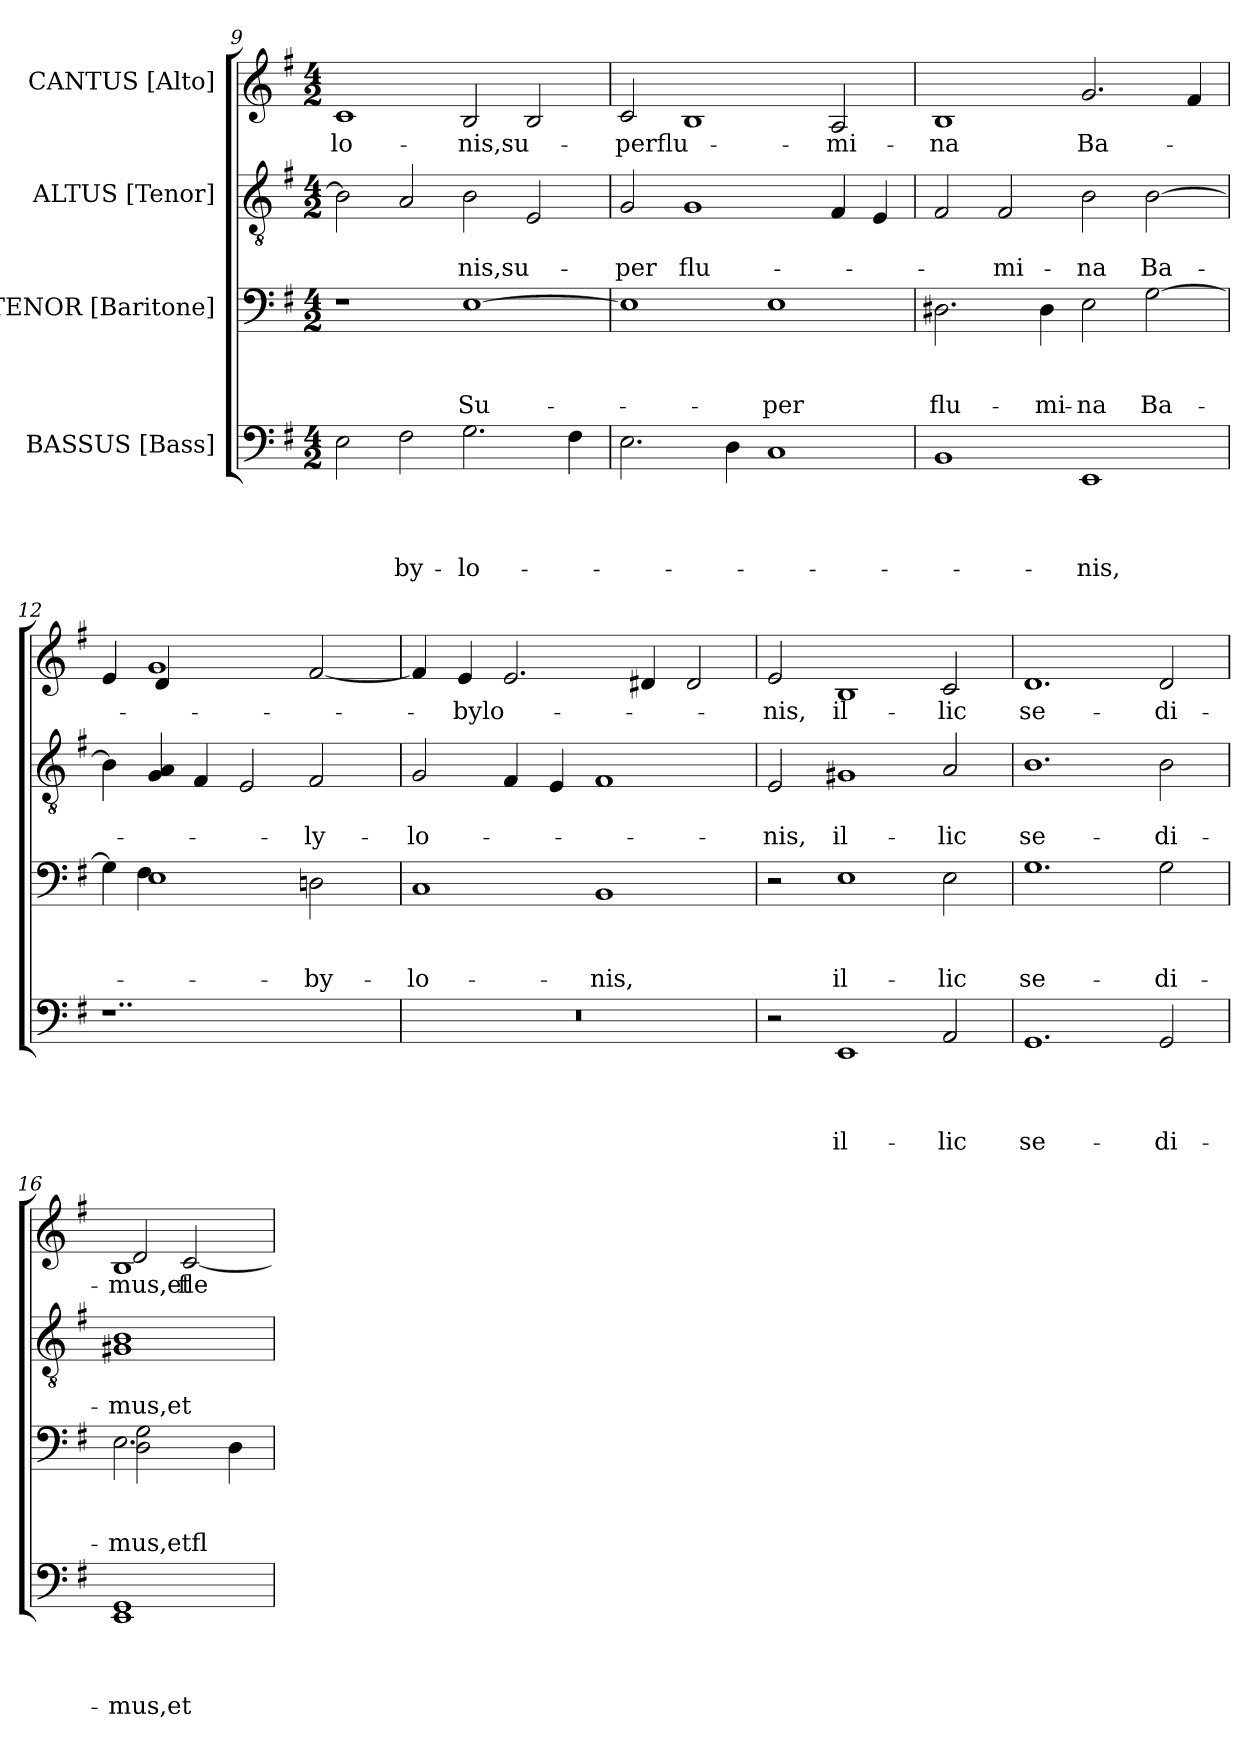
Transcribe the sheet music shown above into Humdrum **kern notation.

**kern	**text	**text	**text	**text	**kern	**text	**text	**text	**kern	**text	**text	**kern	**text
*part4	*part4	*part4	*part4	*part4	*part3	*part3	*part3	*part3	*part2	*part2	*part2	*part1	*part1
*staff4	*staff4	*staff4	*staff4	*staff4	*staff3	*staff3	*staff3	*staff3	*staff2	*staff2	*staff2	*staff1	*staff1
*I"BASSUS [Bass]	*	*	*	*	*I"TENOR [Baritone]	*	*	*	*I"ALTUS [Tenor]	*	*	*I"CANTUS [Alto]	*
*clefF4	*	*	*	*	*clefF4	*	*	*	*clefGv2	*	*	*clefG2	*
*k[f#]	*	*	*	*	*k[f#]	*	*	*	*k[f#]	*	*	*k[f#]	*
*G:	*	*	*	*	*G:	*	*	*	*G:	*	*	*G:	*
*M4/2	*	*	*	*	*M4/2	*	*	*	*M4/2	*	*	*M4/2	*
=9	=9	=9	=9	=9	=9	=9	=9	=9	=9	=9	=9	=9	=9
!	!	!	!	!	!	!	!	!	!	!	!	!	!LO:LY:b
2E\	.	.	.	.	1r	.	.	.	2B\]	.	.	1c	-lo-
!	!	!	!	!LO:LY:b:rj	!	!	!	!	!	!	!	!	!
2F#\	.	.	.	-by-	.	.	.	.	2A/	.	.	.	.
!	!	!	!	!LO:LY:b:rj	!	!	!	!LO:LY:b	!	!	!LO:LY:b:rj	!	!LO:LY:b
2.G\	.	.	.	-lo-	[>1E	.	.	Su-	2B\	.	-nis,su-	2B/	-nis,su-
.	.	.	.	.	.	.	.	.	2E/	.	.	2B/	.
4F#\	.	.	.	.	.	.	.	.	.	.	.	.	.
=10	=10	=10	=10	=10	=10	=10	=10	=10	=10	=10	=10	=10	=10
!	!	!	!	!	!	!	!	!	!	!	!LO:LY:b:rj	!	!LO:LY:b
2.E\	.	.	.	.	1E]	.	.	.	2G/	.	-per	2c/	-perflu-
!	!	!	!	!	!	!	!	!	!	!	!LO:LY:b:rj	!	!
.	.	.	.	.	.	.	.	.	1G	.	flu-	1B	.
4D\	.	.	.	.	.	.	.	.	.	.	.	.	.
!	!	!	!	!	!	!	!	!LO:LY:b	!	!	!	!	!
1C	.	.	.	.	1E	.	.	-per	.	.	.	.	.
!	!	!	!	!	!	!	!	!	!	!	!	!	!LO:LY:b
.	.	.	.	.	.	.	.	.	4F#/	.	.	2A/	-mi-
.	.	.	.	.	.	.	.	.	4E/	.	.	.	.
=11	=11	=11	=11	=11	=11	=11	=11	=11	=11	=11	=11	=11	=11
!	!	!	!	!	!	!	!	!LO:LY:b	!	!	!	!	!LO:LY:b
1BB	.	.	.	.	2.D#X\	.	.	flu-	2F#/	.	.	1B	-na
!	!	!	!	!	!	!	!	!	!	!	!LO:LY:b:rj	!	!
.	.	.	.	.	.	.	.	.	2F#/	.	-mi-	.	.
!	!	!	!	!	!	!	!	!LO:LY:b	!	!	!	!	!
.	.	.	.	.	4D#\	.	.	-mi-	.	.	.	.	.
!	!	!	!	!LO:LY:b:rj	!	!	!	!LO:LY:b	!	!	!LO:LY:b:rj	!	!LO:LY:b
1EE	.	.	.	-nis,	2E\	.	.	-na	2B\	.	-na	2.g/	Ba-
!	!	!	!	!	!	!	!	!LO:LY:b	!	!	!LO:LY:b:rj	!	!
.	.	.	.	.	[>2G\	.	.	Ba-	[>2B\	.	Ba-	.	.
.	.	.	.	.	.	.	.	.	.	.	.	4f#/	.
=12	=12	=12	=12	=12	=12	=12	=12	=12	=12	=12	=12	=12	=12
*	*	*	*	*	*^	*	*	*	*	*	*	*^	*
1..r	.	.	.	.	4G\]	4ryy	.	.	.	4B\]	.	.	4e/	4ryy	.
.	.	.	.	.	1E	4F#\	.	.	.	4G/ 4A/	.	.	1g	4d/	.
.	.	.	.	.	.	1ryy	.	.	.	4F#/	.	.	.	1ryy	.
.	.	.	.	.	.	.	.	.	.	2E/	.	.	.	.	.
!	!	!	!	!	!	!	!	!	!LO:LY:b	!	!	!LO:LY:b:rj	!	!	!
.	.	.	.	.	2Dn\	.	.	.	-by-	2F#/	.	-ly-	[<2f#/	.	.
.	.	.	.	.	.	4ryy	.	.	.	.	.	.	.	4ryy	.
=13	=13	=13	=13	=13	=13	=13	=13	=13	=13	=13	=13	=13	=13	=13	=13
!	!	!	!	!	!	!	!	!	!LO:LY:b	!	!	!LO:LY:b:rj	!	!	!
*	*	*	*	*	*v	*v	*	*	*	*	*	*	*v	*v	*
0r	.	.	.	.	1C	.	.	-lo-	2G/	.	-lo-	4f#/]	.
!	!	!	!	!	!	!	!	!	!	!	!	!	!LO:LY:b
.	.	.	.	.	.	.	.	.	.	.	.	4e/	-bylo-
.	.	.	.	.	.	.	.	.	4F#/	.	.	2.e/	.
.	.	.	.	.	.	.	.	.	4E/	.	.	.	.
!	!	!	!	!	!	!	!	!LO:LY:b	!	!	!	!	!
.	.	.	.	.	1BB	.	.	-nis,	1F#	.	.	.	.
.	.	.	.	.	.	.	.	.	.	.	.	4d#X/	.
.	.	.	.	.	.	.	.	.	.	.	.	2d#/	.
!!LO:PB:g=z
=14	=14	=14	=14	=14	=14	=14	=14	=14	=14	=14	=14	=14	=14
!	!	!	!	!	!	!	!	!	!	!	!LO:LY:b:rj	!	!LO:LY:b
2r	.	.	.	.	2r	.	.	.	2E/	.	-nis,	2e/	-nis,
!	!	!	!	!LO:LY:b:rj	!	!	!	!LO:LY:b	!	!	!LO:LY:b:rj	!	!LO:LY:b
1EE	.	.	.	il-	1E	.	.	il-	1G#X	.	il-	1B	il-
!	!	!	!	!LO:LY:b:rj	!	!	!	!LO:LY:b	!	!	!LO:LY:b:rj	!	!LO:LY:b
2AA/	.	.	.	-lic	2E\	.	.	-lic	2A/	.	-lic	2c/	-lic
=15	=15	=15	=15	=15	=15	=15	=15	=15	=15	=15	=15	=15	=15
!	!	!	!	!LO:LY:b:rj	!	!	!	!LO:LY:b	!	!	!LO:LY:b:rj	!	!LO:LY:b
1.GG	.	.	.	se-	1.G	.	.	se-	1.B	.	se-	1.d	se-
!	!	!	!	!LO:LY:b:rj	!	!	!	!LO:LY:b	!	!	!LO:LY:b:rj	!	!LO:LY:b
2GG/	.	.	.	-di-	2G\	.	.	-di-	2B\	.	-di-	2d/	-di-
=16	=16	=16	=16	=16	=16	=16	=16	=16	=16	=16	=16	=16	=16
!	!	!	!	!LO:LY:b:rj	!	!	!	!LO:LY:b	!	!	!LO:LY:b:rj	!	!LO:LY:b
*	*	*	*	*	*^	*	*	*	*	*	*	*^	*
1EE 1GG	.	.	.	-mus,et	2.E\	2D\ 2G\	.	.	-mus,etfl	1G#X 1B	.	-mus,et	1B	2d/	-mus,et
!	!	!	!	!	!	!	!	!	!	!	!	!	!	!	!LO:LY:b
.	.	.	.	.	.	2ryy	.	.	.	.	.	.	.	[<2c/	fle-
.	.	.	.	.	4D\	.	.	.	.	.	.	.	.	.	.
*	*	*	*	*	*v	*v	*	*	*	*	*	*	*v	*v	*
=	=	=	=	=	=	=	=	=	=	=	=	=	=
*-	*-	*-	*-	*-	*-	*-	*-	*-	*-	*-	*-	*-	*-
